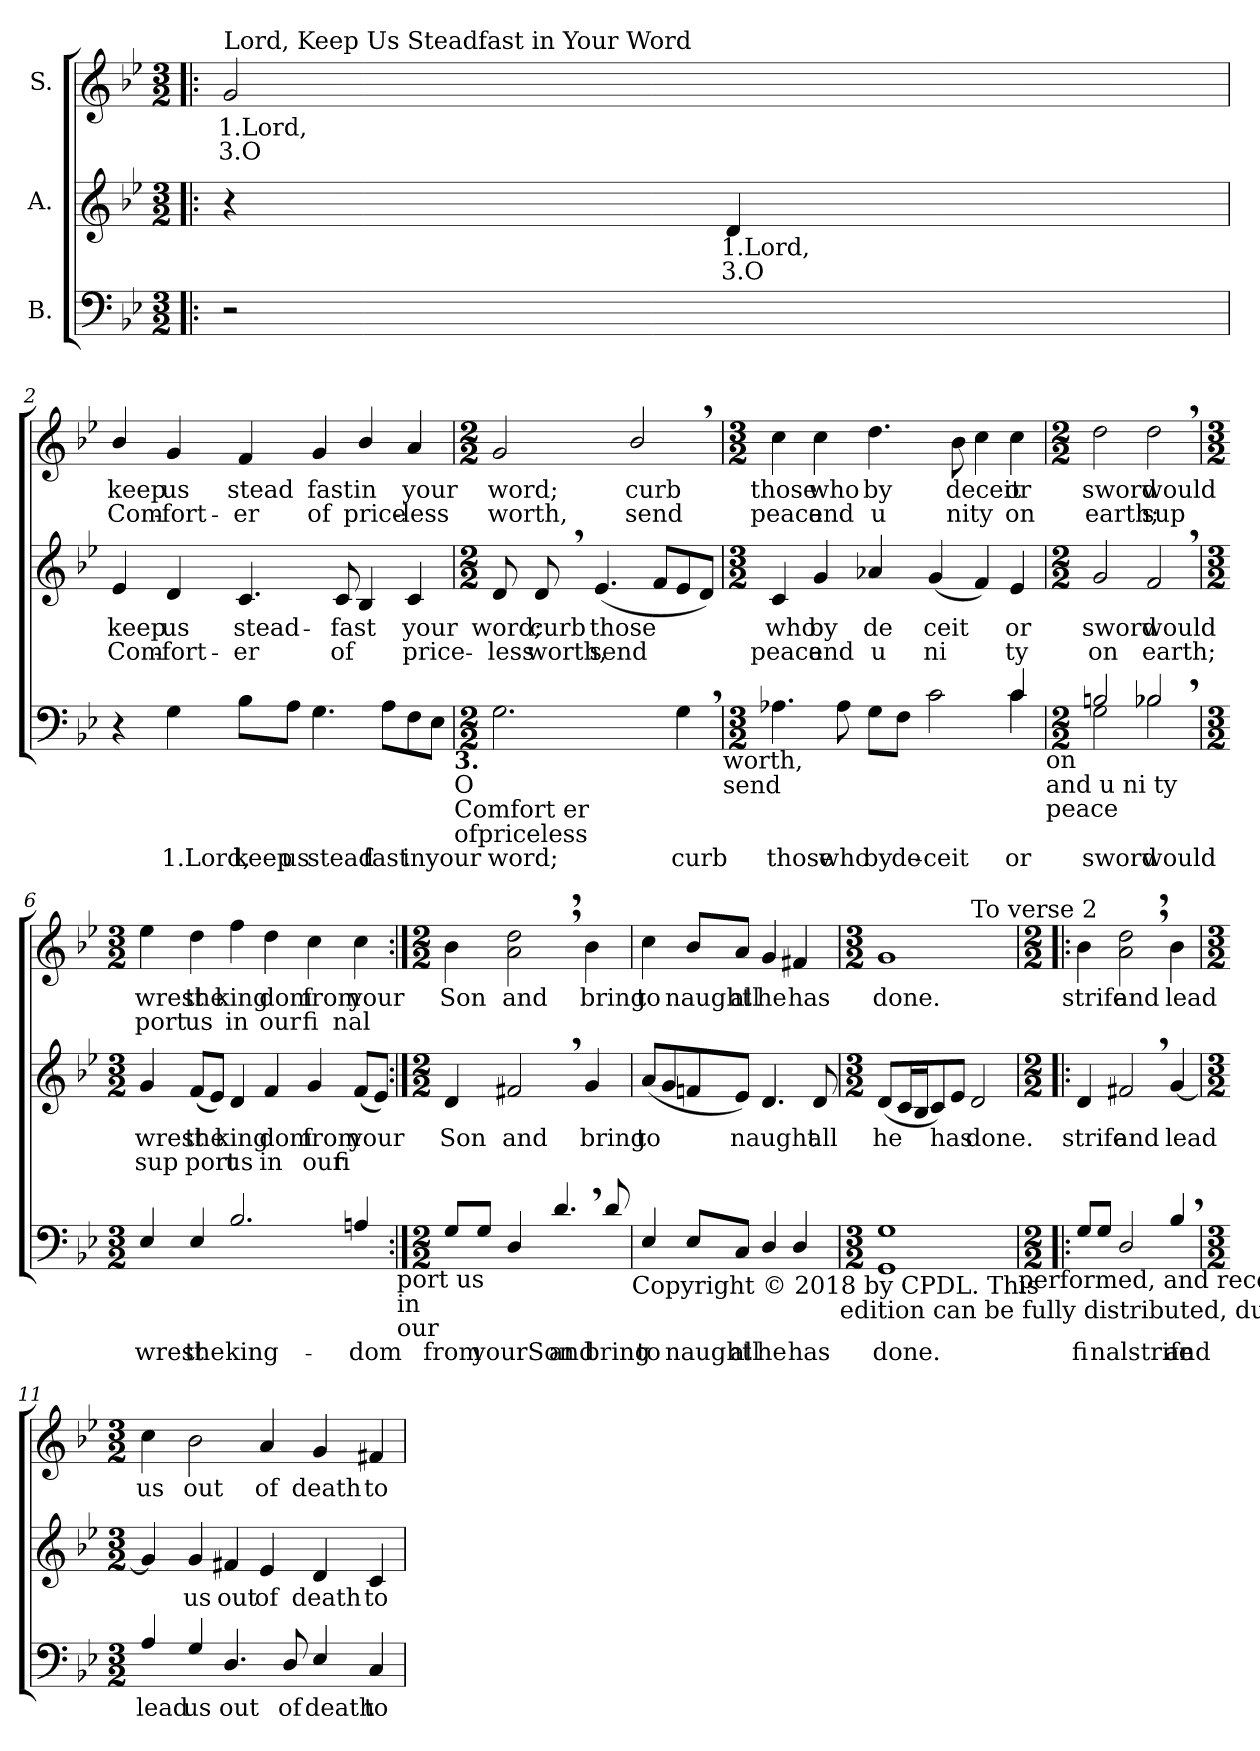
**kern	**text	**kern	**text	**text	**kern	**text	**text
*part3	*part3	*part2	*part2	*part2	*part1	*part1	*part1
*staff3	*staff3	*staff2	*staff2	*staff2	*staff1	*staff1	*staff1
*I"B.	*	*I"A.	*	*	*I"S.	*	*
*clefF4	*	*clefG2	*	*	*clefG2	*	*
*k[b-e-]	*	*k[b-e-]	*	*	*k[b-e-]	*	*
*B-:	*	*B-:	*	*	*B-:	*	*
*M3/2	*	*M3/2	*	*	*M3/2	*	*
=1!|:	=1!|:	=1!|:	=1!|:	=1!|:	=1!|:	=1!|:	=1!|:
!	!	!	!	!	!LO:TX:a:t=Lord, Keep Us Steadfast in Your Word	!	!
!	!	!	!	!	!	!LO:LY:b:rj	!LO:LY:b:rj
2r	.	4r	.	.	2g/	1.Lord,	3.O
!	!	!	!LO:LY:b:rj	!LO:LY:b:rj	!	!	!
.	.	4d/	1.Lord,	3.O	.	.	.
=2	=2	=2	=2	=2	=2	=2	=2
!	!	!	!LO:LY:b	!LO:LY:b	!	!LO:LY:b	!LO:LY:b
4r	.	4e-/	keep	Com-	4b-/	keep	Com-
!	!LO:LY:b:rj	!	!LO:LY:b	!LO:LY:b	!	!LO:LY:b	!LO:LY:b
4G\	1.Lord,	4d/	us	-fort-	4g/	us	-fort-
!	!LO:LY:b	!	!LO:LY:b	!LO:LY:b	!	!LO:LY:b	!LO:LY:b
8B-\L	keep	4.c/	stead-	-er	4f/	stead	-er
!	!LO:LY:b	!	!	!	!	!	!
8A\J	us	.	.	.	.	.	.
!	!LO:LY:b	!	!	!	!	!LO:LY:b	!LO:LY:b
4.G\	stead-	.	.	.	4g/	fast	of
!	!	!	!LO:LY:b	!LO:LY:b	!	!	!
.	.	8c/	-fast	of	.	.	.
!	!	!	!	!	!	!LO:LY:b	!LO:LY:b
.	.	4B-/	.	.	4b-/	in	price-
!	!LO:LY:b	!	!	!	!	!	!
8A\L	-fast	.	.	.	.	.	.
!	!LO:LY:b	!	!LO:LY:b	!LO:LY:b	!	!LO:LY:b	!LO:LY:b
8F\	in	4c/	your	price-	4a/	your	-less
!	!LO:LY:b	!	!	!	!	!	!
8E-\J	your	.	.	.	.	.	.
!LO:TX:b:B:t=3.	!	!	!	!	!	!	!
!LO:TX:b:t=O	!	!	!	!	!	!	!
!LO:TX:b:t=Comfort er	!	!	!	!	!	!	!
!LO:TX:b:t=ofpriceless	!	!	!	!	!	!	!
=3	=3	=3	=3	=3	=3	=3	=3
*M2/2	*	*M2/2	*	*	*M2/2	*	*
!	!LO:LY:b	!	!LO:LY:b	!LO:LY:b	!	!LO:LY:b	!LO:LY:b
2.G\	word;	8d/	word;	-less	2g/	word;	worth,
!	!	!	!LO:LY:b	!LO:LY:b	!	!	!
.	.	8d,>/	curb	worth,	.	.	.
!	!	!	!LO:LY:b	!LO:LY:b	!	!	!
.	.	(<4.e-/	those	send	.	.	.
!	!	!	!	!	!	!LO:LY:b	!LO:LY:b
.	.	.	.	.	2b-,>/	curb	send
.	.	8f/L	.	.	.	.	.
!	!LO:LY:b	!	!	!	!	!	!
4G,>\	curb	8e-/	.	.	.	.	.
.	.	8d/J)	.	.	.	.	.
!LO:TX:b:t=worth,	!	!	!	!	!	!	!
!LO:TX:b:t=send	!	!	!	!	!	!	!
!!LO:LB:g=z
=4	=4	=4	=4	=4	=4	=4	=4
*M3/2	*	*M3/2	*	*	*M3/2	*	*
*^	*	*	*	*	*	*	*
!	!	!LO:LY:b	!	!LO:LY:b	!LO:LY:b	!	!LO:LY:b	!LO:LY:b
1ryy	4.A-X\	those	4c/	who	peace	4cc\	those	peace
!	!	!	!	!LO:LY:b	!LO:LY:b	!	!LO:LY:b	!LO:LY:b
.	.	.	4g/	by	and	4cc\	who	and
!	!	!LO:LY:b	!	!	!	!	!	!
.	8A-\	who	.	.	.	.	.	.
!	!	!LO:LY:b	!	!LO:LY:b	!LO:LY:b	!	!LO:LY:b	!LO:LY:b
.	8G\L	by	4a-X/	de	u	4.dd\	by	u
!	!	!LO:LY:b	!	!	!	!	!	!
.	8F\J	de-	.	.	.	.	.	.
!	!	!LO:LY:b	!	!LO:LY:b	!LO:LY:b	!	!	!
.	2c\	-ceit	(<4g/	ceit	ni	.	.	.
!	!	!	!	!	!	!	!LO:LY:b	!LO:LY:b
.	.	.	.	.	.	8b-\	deceit	ni
!	!	!	!	!	!	!	!	!LO:LY:b
4ryy	.	.	4f/)	.	.	4cc\	.	ty
!	!	!LO:LY:b	!	!LO:LY:b	!LO:LY:b	!	!LO:LY:b	!LO:LY:b
4c/	4c\	or	4e-/	or	ty	4cc\	or	on
!	!LO:TX:b:t=on	!	!	!	!	!	!	!
!	!LO:TX:b:t=and u ni ty	!	!	!	!	!	!	!
!	!LO:TX:b:t=peace	!	!	!	!	!	!	!
=5	=5	=5	=5	=5	=5	=5	=5	=5
*M2/2	*	*	*M2/2	*	*	*M2/2	*	*
!	!	!LO:LY:b	!	!LO:LY:b	!LO:LY:b	!	!LO:LY:b	!LO:LY:b
2Bn/	2G\	sword	2g/	sword	on	2dd\	sword	earth;
!	!	!LO:LY:b	!	!LO:LY:b	!LO:LY:b	!	!LO:LY:b	!LO:LY:b
2B-X,</	2B-\	would	2f,>/	would	earth;	2dd,>\	would	sup
!	!LO:TX:b:t=sup	!	!	!	!	!	!	!
!	!LO:TX:b:t=earth;	!	!	!	!	!	!	!
*v	*v	*	*	*	*	*	*	*
=6	=6	=6	=6	=6	=6	=6	=6
*M3/2	*	*M3/2	*	*	*M3/2	*	*
*^	*	*	*	*	*	*	*
!	!	!LO:LY:b	!	!LO:LY:b	!LO:LY:b	!	!LO:LY:b	!LO:LY:b
*v	*v	*	*	*	*	*	*	*
4E-/	wrest	4g/	wrest	sup	4ee-\	wrest	port
!	!LO:LY:b	!	!LO:LY:b	!LO:LY:b	!	!LO:LY:b	!LO:LY:b
4E-/	the	(<8f/L	the	port	4dd\	the	us
.	.	8e-/J)	.	.	.	.	.
!	!LO:LY:b	!	!LO:LY:b	!LO:LY:b	!	!LO:LY:b	!LO:LY:b
2.B-/	king-	4d/	king	us	4ff\	king	in
!	!	!	!LO:LY:b	!LO:LY:b	!	!LO:LY:b	!LO:LY:b
.	.	4f/	dom	in	4dd\	dom	our
!	!	!	!LO:LY:b	!LO:LY:b	!	!LO:LY:b	!LO:LY:b
.	.	4g/	from	our	4cc\	from	fi
!	!LO:LY:b	!	!LO:LY:b	!LO:LY:b	!	!LO:LY:b	!LO:LY:b
4An/	-dom	(<8f/L	your	fi	4cc\	your	nal
.	.	8e-/J)	.	.	.	.	.
!LO:TX:b:t=port us	!	!	!	!	!	!	!
!LO:TX:b:t=in	!	!	!	!	!	!	!
!LO:TX:b:t=our	!	!	!	!	!	!	!
!!LO:LB:g=z
=7:|!	=7:|!	=7:|!	=7:|!	=7:|!	=7:|!	=7:|!	=7:|!
*M2/2	*	*M2/2	*	*	*M2/2	*	*
!	!LO:LY:b	!	!LO:LY:b	!	!	!LO:LY:b	!
8G/L	from	4d/	Son	.	4b-\	Son	.
!	!LO:LY:b	!	!	!	!	!	!
8G/J	yourSon	.	.	.	.	.	.
!	!	!	!LO:LY:b	!	!	!LO:LY:b	!
4D/	.	2f#X,>/	and	.	2a\,> 2dd\,>	and	.
!	!LO:LY:b	!	!	!	!	!	!
4.d,</	and	.	.	.	.	.	.
!	!	!	!LO:LY:b	!	!	!LO:LY:b	!
.	.	4g/	bring	.	4b-\	bring	.
!	!LO:LY:b	!	!	!	!	!	!
8d/	bring	.	.	.	.	.	.
!LO:TX:b:t=Copyright © 2018 by CPDL. This	!	!	!	!	!	!	!
=8	=8	=8	=8	=8	=8	=8	=8
!	!LO:LY:b	!	!LO:LY:b	!	!	!LO:LY:b	!
4E-/	to	(<8a/L	to	.	4cc\	to	.
.	.	8g/	.	.	.	.	.
!	!LO:LY:b	!	!	!	!	!LO:LY:b	!
8E-/L	naught	8fn/	.	.	8b-/L	naught	.
!	!LO:LY:b	!	!LO:LY:b	!	!	!LO:LY:b	!
8C/J	all	8e-/J)	naught	.	8a/J	all	.
!	!LO:LY:b	!	!	!	!	!LO:LY:b	!
4D/	he	4.d/	.	.	4g/	he	.
!	!LO:LY:b	!	!	!	!	!LO:LY:b	!
4D/	has	.	.	.	4f#X/	has	.
!	!	!	!LO:LY:b	!	!	!	!
.	.	8d/	all	.	.	.	.
!LO:TX:b:t=edition can be fully distributed, duplicated,	!	!	!	!	!	!	!
=9	=9	=9	=9	=9	=9	=9	=9
*M3/2	*	*M3/2	*	*	*M3/2	*	*
!	!LO:LY:b	!	!LO:LY:b	!	!	!LO:LY:b	!
*^	*	*	*	*	*^	*	*
1G	1GG	done.	(<8d/L	he	.	1g	2ryy	done.	.
.	.	.	16c/L	.	.	.	.	.	.
.	.	.	16B-/J	.	.	.	.	.	.
.	.	.	8c/)	.	.	.	.	.	.
!	!	!	!	!LO:LY:b	!	!	!	!	!
.	.	.	8e-/J	has	.	.	.	.	.
!	!	!	!	!	!	!	!LO:TX:a:t=To verse 2	!	!
!	!	!	!	!LO:LY:b	!	!	!	!	!
.	.	.	2d/	done.	.	.	2ryy	.	.
*v	*v	*	*	*	*	*	*	*	*
!LO:TX:b:t=performed, and recorded.	!	!	!	!	!	!	!	!
*	*	*	*	*	*v	*v	*	*
!!LO:PB:g=z
=10!|:	=10!|:	=10!|:	=10!|:	=10!|:	=10!|:	=10!|:	=10!|:
*M2/2	*	*M2/2	*	*	*M2/2	*	*
*	*	*	*	*	*^	*	*
!	!LO:LY:b	!	!LO:LY:b	!	!	!	!LO:LY:b	!
*	*	*	*	*	*v	*v	*	*
8G/L	fi	4d/	strife	.	4b-\	strife	.
!	!LO:LY:b	!	!	!	!	!	!
8G/J	nalstrife	.	.	.	.	.	.
!	!	!	!LO:LY:b	!	!	!LO:LY:b	!
2D/	.	2f#X,>/	and	.	2a\,> 2dd\,>	and	.
!	!LO:LY:b	!	!LO:LY:b	!	!	!LO:LY:b	!
4B-,</	and	[<4g/	lead	.	4b-\	lead	.
=11	=11	=11	=11	=11	=11	=11	=11
*M3/2	*	*M3/2	*	*	*M3/2	*	*
!	!LO:LY:b	!	!	!	!	!LO:LY:b	!
4A/	lead	4g/]	.	.	4cc\	us	.
!	!LO:LY:b	!	!LO:LY:b	!	!	!LO:LY:b	!
4G/	us	4g/	us	.	2b-\	out	.
!	!LO:LY:b	!	!LO:LY:b	!	!	!	!
4.D/	out	4f#X/	out	.	.	.	.
!	!	!	!LO:LY:b	!	!	!LO:LY:b	!
.	.	4e-/	of	.	4a/	of	.
!	!LO:LY:b	!	!	!	!	!	!
8D/	of	.	.	.	.	.	.
!	!LO:LY:b	!	!LO:LY:b	!	!	!LO:LY:b	!
4E-/	death	4d/	death	.	4g/	death	.
!	!LO:LY:b	!	!LO:LY:b	!	!	!LO:LY:b	!
4C/	to	4c/	to	.	4f#X/	to	.
=	=	=	=	=	=	=	=
*-	*-	*-	*-	*-	*-	*-	*-
